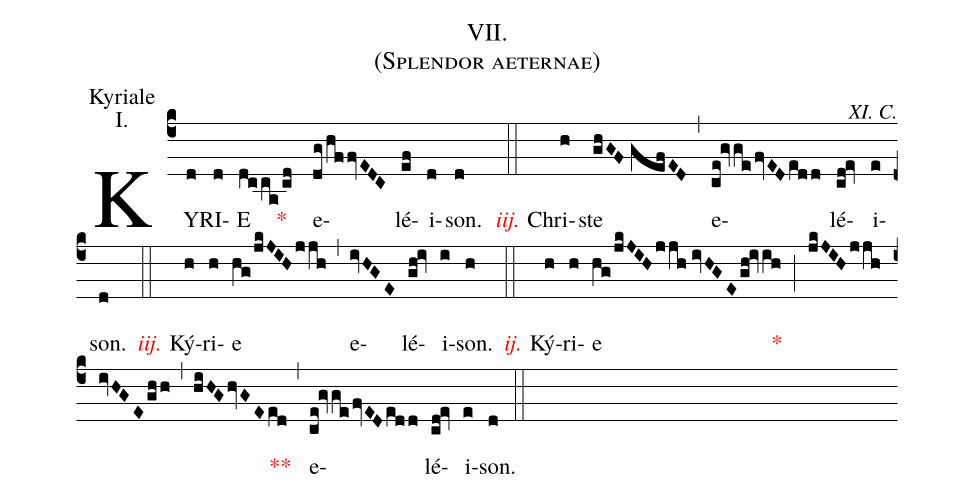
name:VII.\\(Splendor aeternae);
mode:I.;
commentary:XI. C.;
office-part:Kyriale;
%%
(c4) KY(d)RI(d)E(dcca/cd) <v>\red{*}</v>() e(dg/hffvEDC)lé(ef)i(d)son.(d) (::) <v>\redit{iij.}</v> Chri(h)ste(ghGF//gefED) (,) e(ce!gvge/fvEDedd)lé(cd!ev)i(e)son.(d) (::) <v>\redit{iij.}</v> Ký(h)ri(h)e(hg/jkJIH/jjh) (,) e(ivHGE)lé(gh!iv)i(i)son.(h) (::) <v>\redit{ij.}</v> Ký(h)ri(h)e(hg/jkJIH/jjh//ivHGE/gh!ivih) <v>\red{*}</v>(;) (jkJIH/jjh//ivHGE/ghh) (,) (hiHGhvGEed) <v>\red{*}</v><v>\red{*}</v>(,) e(ce!gvge/fvED/edd)lé(cd!ev)i(e)son.(d) (::)
